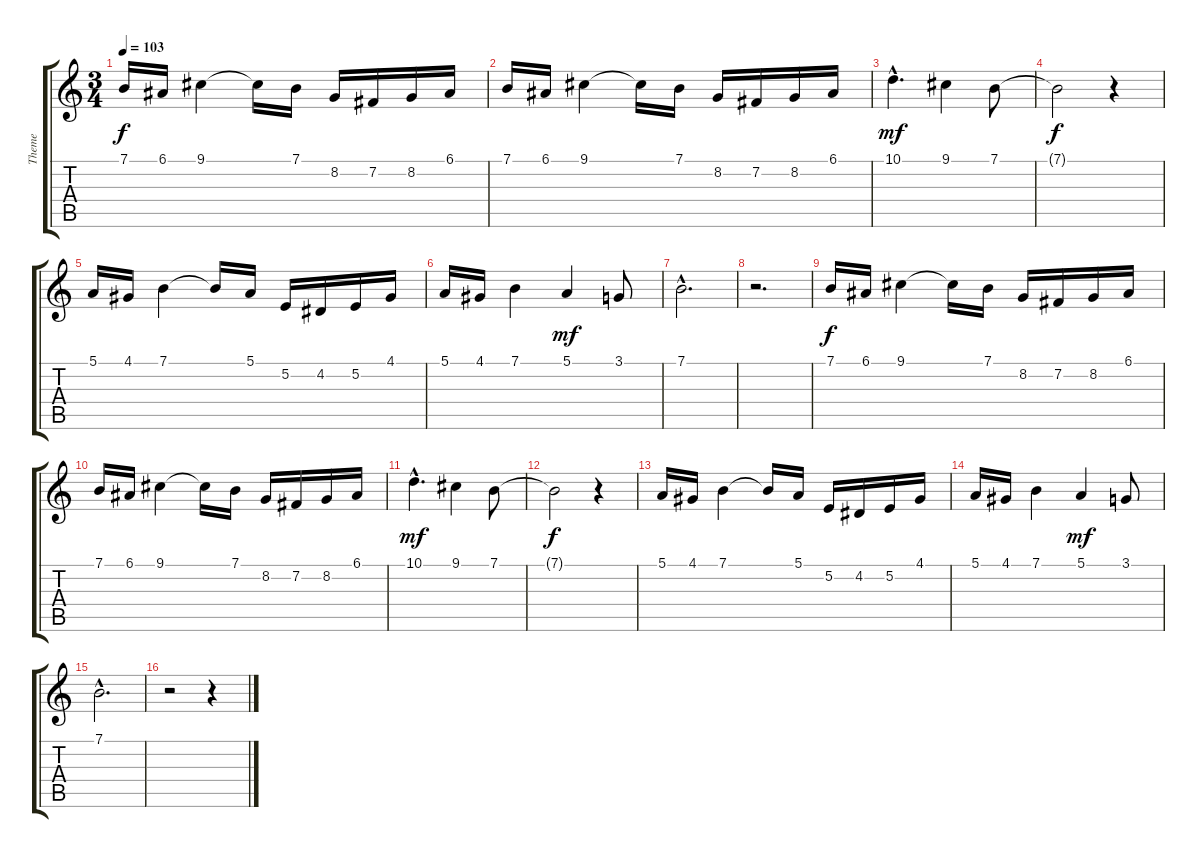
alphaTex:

\track ("Theme" "Theme") {instrument accordion}
\staff {score tabs}
\tuning (E4 B3 G3 D3 A2 E2) {hide}
\ts (3 4)
\tempo 103
\clef g2
\ks c
7.1.16{dy f} 6.1.16 9.1.4 9.1{t}.16 7.1.16 8.2.16 7.2.16 8.2.16 6.1.16 |
7.1.16 6.1.16 9.1.4 9.1{t}.16 7.1.16 8.2.16 7.2.16 8.2.16 6.1.16 |
10.1{hac}.4{d dy mf} 9.1.4 7.1.8 |
7.1{t}.2{dy f} r.4 |
5.1.16 4.1.16 7.1.4 7.1{t}.16 5.1.16 5.2.16 4.2.16 5.2.16 4.1.16 |
5.1.16 4.1.16 7.1.4 5.1.4{dy mf} 3.1.8 |
7.1{hac}.2{d} |
r.2{d} |
7.1.16{dy f volume 13} 6.1.16{volume 13} 9.1.4{volume 13} 9.1{t}.16 7.1.16{volume 12} 8.2.16{volume 12} 7.2.16{volume 12} 8.2.16{volume 12} 6.1.16{volume 12} |
7.1.16{volume 12} 6.1.16{volume 11} 9.1.4{volume 11} 9.1{t}.16 7.1.16{volume 11} 8.2.16{volume 10} 7.2.16{volume 10} 8.2.16{volume 10} 6.1.16{volume 10} |
10.1{hac}.4{d dy mf volume 10} 9.1.4{volume 9} 7.1.8{volume 8} |
7.1{t}.2{dy f} r.4 |
5.1.16{volume 7} 4.1.16{volume 6} 7.1.4{volume 6} 7.1{t}.16 5.1.16{volume 6} 5.2.16{volume 6} 4.2.16{volume 5} 5.2.16{volume 5} 4.1.16{volume 5} |
5.1.16{volume 5} 4.1.16{volume 5} 7.1.4{volume 5} 5.1.4{dy mf volume 4} 3.1.8{volume 4} |
7.1{hac}.2{d volume 3} |
r.2 r.4
